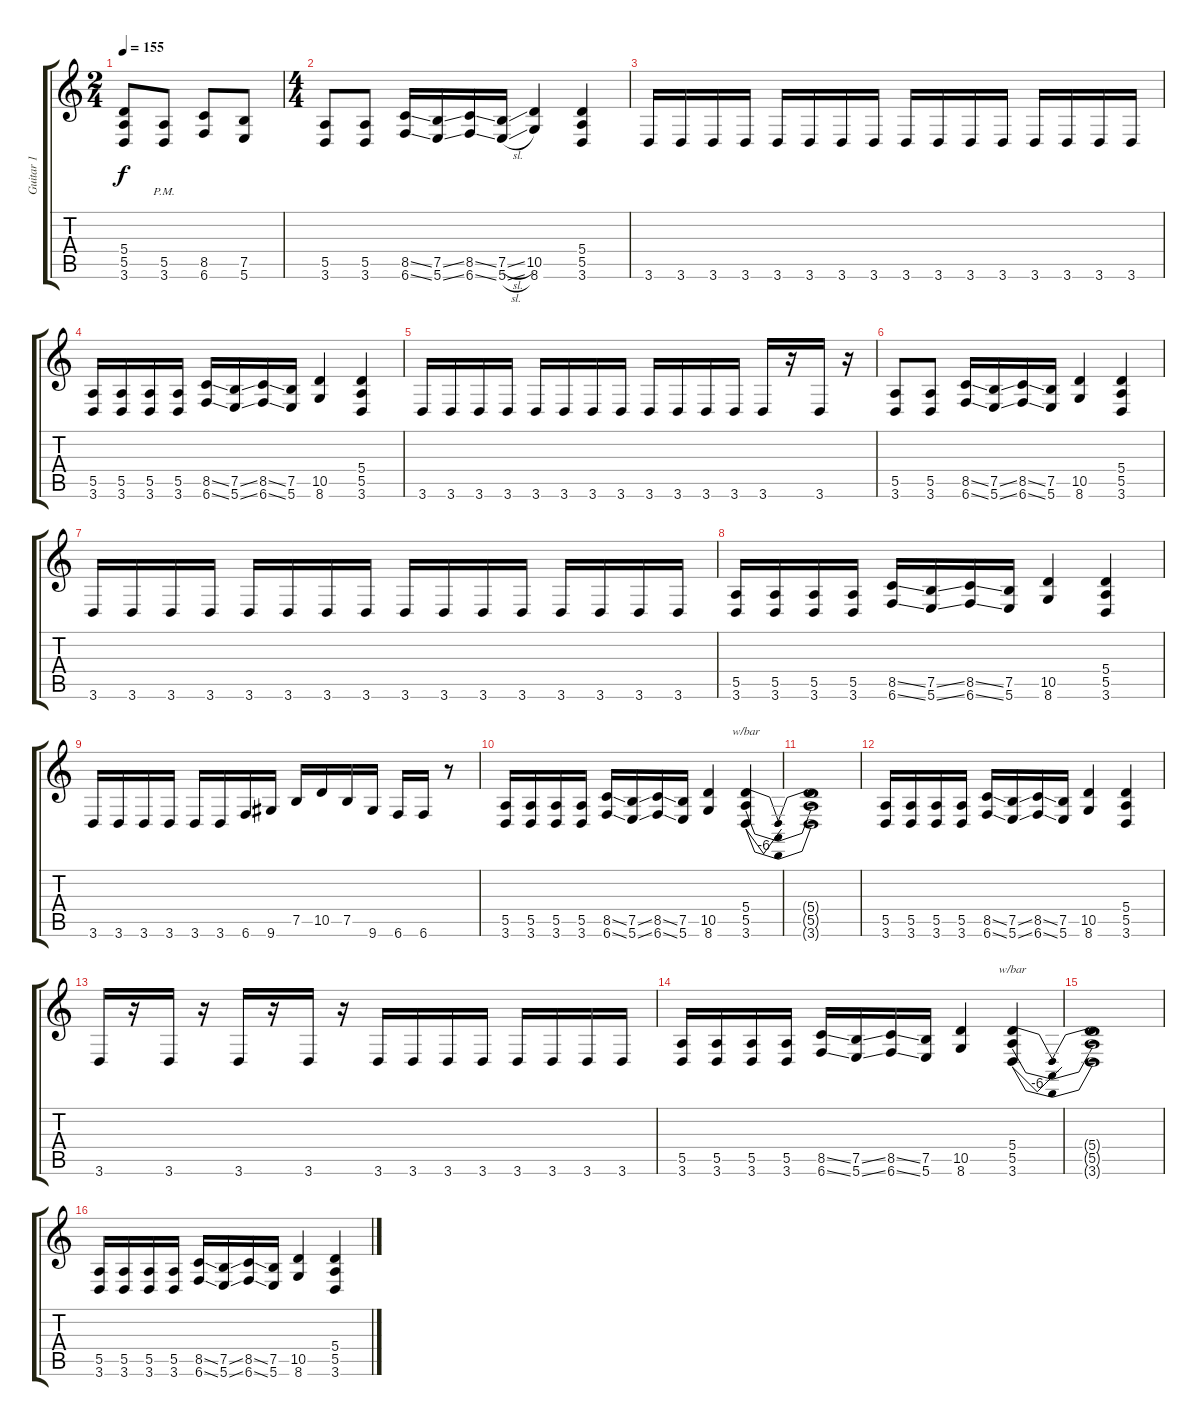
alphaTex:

\track ("Guitar 1" "Guitar 1") {instrument distortionguitar}
\staff {score tabs}
\tuning (B3 Gb3 D3 A2 E2 B1) {hide}
\ts (2 4)
\tempo 155
\clef g2
\ks c
(5.4 5.5 3.6).8{dy f} (5.5{pm} 3.6{pm}).8 (8.5 6.6).8 (7.5 5.6).8 |
\ts (4 4)
(5.5 3.6).8 (5.5 3.6).8 (8.5{ss} 6.6{ss}).16 (7.5{ss} 5.6{ss}).16 (8.5{ss} 6.6{ss}).16 (7.5{sl} 5.6{sl}).16 (10.5 8.6).4 (5.4 5.5 3.6).4 |
3.6.16 3.6.16 3.6.16 3.6.16 3.6.16 3.6.16 3.6.16 3.6.16 3.6.16 3.6.16 3.6.16 3.6.16 3.6.16 3.6.16 3.6.16 3.6.16 |
(5.5 3.6).16 (5.5 3.6).16 (5.5 3.6).16 (5.5 3.6).16 (8.5{ss} 6.6{ss}).16 (7.5{ss} 5.6{ss}).16 (8.5{ss} 6.6{ss}).16 (7.5 5.6).16 (10.5 8.6).4 (5.4 5.5 3.6).4 |
3.6.16 3.6.16 3.6.16 3.6.16 3.6.16 3.6.16 3.6.16 3.6.16 3.6.16 3.6.16 3.6.16 3.6.16 3.6.16 r.16 3.6.16 r.16 |
(5.5 3.6).8 (5.5 3.6).8 (8.5{ss} 6.6{ss}).16 (7.5{ss} 5.6{ss}).16 (8.5{ss} 6.6{ss}).16 (7.5 5.6).16 (10.5 8.6).4 (5.4 5.5 3.6).4 |
3.6.16 3.6.16 3.6.16 3.6.16 3.6.16 3.6.16 3.6.16 3.6.16 3.6.16 3.6.16 3.6.16 3.6.16 3.6.16 3.6.16 3.6.16 3.6.16 |
(5.5 3.6).16 (5.5 3.6).16 (5.5 3.6).16 (5.5 3.6).16 (8.5{ss} 6.6{ss}).16 (7.5{ss} 5.6{ss}).16 (8.5{ss} 6.6{ss}).16 (7.5 5.6).16 (10.5 8.6).4 (5.4 5.5 3.6).4 |
3.6.16 3.6.16 3.6.16 3.6.16 3.6.16 3.6.16 6.6.16 9.6.16 7.5.16 10.5.16 7.5.16 9.6.16 6.6.16 6.6.16 r.8 |
(5.5 3.6).16 (5.5 3.6).16 (5.5 3.6).16 (5.5 3.6).16 (8.5{ss} 6.6{ss}).16 (7.5{ss} 5.6{ss}).16 (8.5{ss} 6.6{ss}).16 (7.5 5.6).16 (10.5 8.6).4 (5.4 5.5 3.6).4{tbe (dip default 0 0 46 -24 60 0)} |
(5.4{t} 5.5{t} 3.6{t}).1 |
(5.5 3.6).16 (5.5 3.6).16 (5.5 3.6).16 (5.5 3.6).16 (8.5{ss} 6.6{ss}).16 (7.5{ss} 5.6{ss}).16 (8.5{ss} 6.6{ss}).16 (7.5 5.6).16 (10.5 8.6).4 (5.4 5.5 3.6).4 |
3.6.16 r.16 3.6.16 r.16 3.6.16 r.16 3.6.16 r.16 3.6.16 3.6.16 3.6.16 3.6.16 3.6.16 3.6.16 3.6.16 3.6.16 |
(5.5 3.6).16 (5.5 3.6).16 (5.5 3.6).16 (5.5 3.6).16 (8.5{ss} 6.6{ss}).16 (7.5{ss} 5.6{ss}).16 (8.5{ss} 6.6{ss}).16 (7.5 5.6).16 (10.5 8.6).4 (5.4 5.5 3.6).4{tbe (dip default 0 0 46 -24 60 0)} |
(5.4{t} 5.5{t} 3.6{t}).1 |
(5.5 3.6).16 (5.5 3.6).16 (5.5 3.6).16 (5.5 3.6).16 (8.5{ss} 6.6{ss}).16 (7.5{ss} 5.6{ss}).16 (8.5{ss} 6.6{ss}).16 (7.5 5.6).16 (10.5 8.6).4 (5.4 5.5 3.6).4
